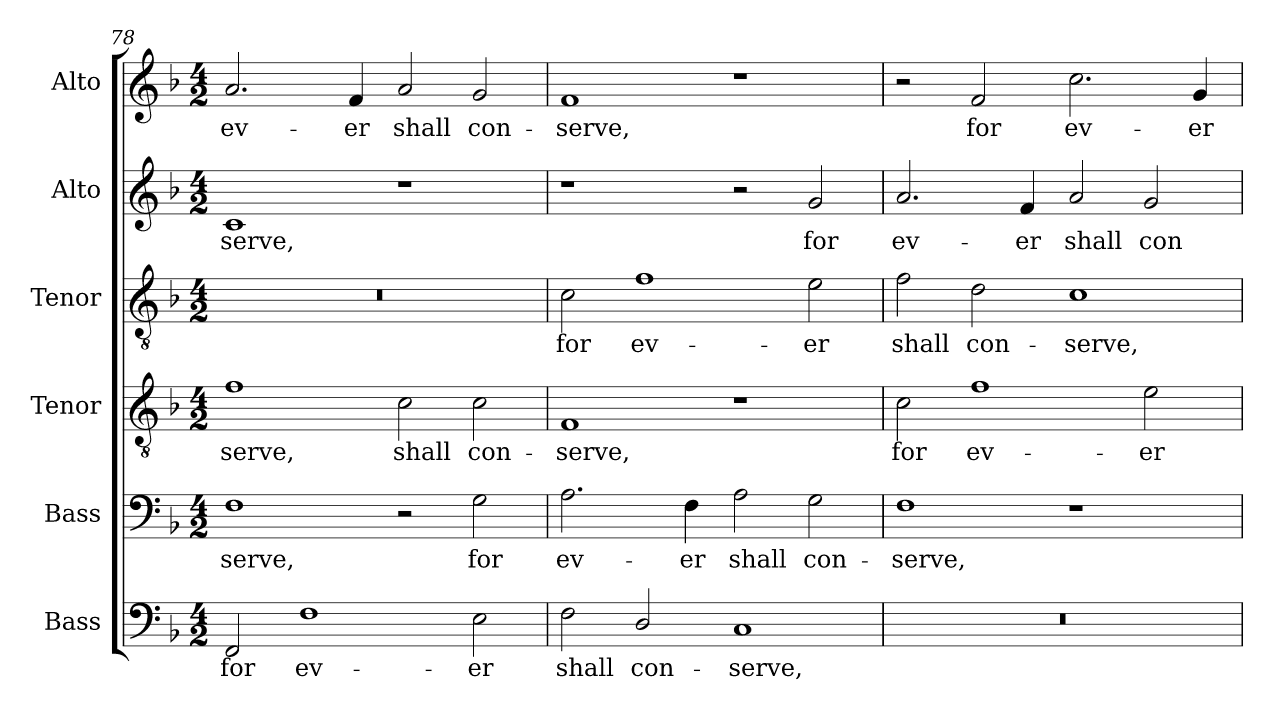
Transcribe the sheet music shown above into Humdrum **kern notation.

**kern	**text	**kern	**text	**kern	**text	**kern	**text	**kern	**text	**kern	**text
*part6	*part6	*part5	*part5	*part4	*part4	*part3	*part3	*part2	*part2	*part1	*part1
*staff6	*staff6	*staff5	*staff5	*staff4	*staff4	*staff3	*staff3	*staff2	*staff2	*staff1	*staff1
*I"Bass	*	*I"Bass	*	*I"Tenor	*	*I"Tenor	*	*I"Alto	*	*I"Alto	*
*I'B.	*	*	*	*I'T.	*	*I'T.	*	*I'A.	*	*I'A.	*
!!LO:PB:g=z
*clefF4	*	*clefF4	*	*clefGv2	*	*clefGv2	*	*clefG2	*	*clefG2	*
*	*	*	*	*ITrd7c12	*	*ITrd7c12	*	*	*	*	*
*k[b-]	*	*k[b-]	*	*k[b-]	*	*k[b-]	*	*k[b-]	*	*k[b-]	*
*F:	*	*F:	*	*F:	*	*F:	*	*F:	*	*F:	*
*M4/2	*	*M4/2	*	*M4/2	*	*M4/2	*	*M4/2	*	*M4/2	*
=78	=78	=78	=78	=78	=78	=78	=78	=78	=78	=78	=78
!	!LO:LY:b:color=#000000	!	!	!	!	!	!	!	!	!	!
!	!	!	!LO:LY:b:color=#000000	!	!	!	!	!	!	!	!
!	!	!	!	!	!LO:LY:b:color=#000000	!LO:N:vis=1	!	!	!	!	!
!	!	!	!	!	!	!	!	!	!LO:LY:b:color=#000000	!	!
!	!	!	!	!	!	!	!	!	!	!	!LO:LY:b:color=#000000
2FFi/	for	1Fi	-serve,	1Fi	-serve,	0r	.	1ci	-serve,	2.ai/	ev-
!	!LO:LY:b:color=#000000	!	!	!	!	!	!	!	!	!	!
1Fi	ev-	.	.	.	.	.	.	.	.	.	.
!	!	!	!	!	!	!	!	!	!	!	!LO:LY:b:color=#000000
.	.	.	.	.	.	.	.	.	.	4fi/	-er
!	!	!	!	!	!LO:LY:b:color=#000000	!	!	!	!	!	!
!	!	!	!	!	!	!	!	!	!	!	!LO:LY:b:color=#000000
.	.	2r	.	2Ci\	shall	.	.	1r	.	2ai/	shall
!	!LO:LY:b:color=#000000	!	!	!	!	!	!	!	!	!	!
!	!	!	!LO:LY:b:color=#000000	!	!	!	!	!	!	!	!
!	!	!	!	!	!LO:LY:b:color=#000000	!	!	!	!	!	!
!	!	!	!	!	!	!	!	!	!	!	!LO:LY:b:color=#000000
2Ei\	-er	2Gi\	for	2Ci\	con-	.	.	.	.	2gi/	con-
=79	=79	=79	=79	=79	=79	=79	=79	=79	=79	=79	=79
!	!LO:LY:b:color=#000000	!	!	!	!	!	!	!	!	!	!
!	!	!	!LO:LY:b:color=#000000	!	!	!	!	!	!	!	!
!	!	!	!	!	!LO:LY:b:color=#000000	!	!	!	!	!	!
!	!	!	!	!	!	!	!LO:LY:b:color=#000000	!	!	!	!
!	!	!	!	!	!	!	!	!	!	!	!LO:LY:b:color=#000000
2Fi\	shall	2.Ai\	ev-	1FFi	-serve,	2Ci\	for	1r	.	1fi	-serve,
!	!LO:LY:b:color=#000000	!	!	!	!	!	!	!	!	!	!
!	!	!	!	!	!	!	!LO:LY:b:color=#000000	!	!	!	!
2Di/	con-	.	.	.	.	1Fi	ev-	.	.	.	.
!	!	!	!LO:LY:b:color=#000000	!	!	!	!	!	!	!	!
.	.	4Fi\	-er	.	.	.	.	.	.	.	.
!	!LO:LY:b:color=#000000	!	!	!	!	!	!	!	!	!	!
!	!	!	!LO:LY:b:color=#000000	!	!	!	!	!	!	!	!
1Ci	-serve,	2Ai\	shall	1r	.	.	.	2r	.	1r	.
!	!	!	!LO:LY:b:color=#000000	!	!	!	!	!	!	!	!
!	!	!	!	!	!	!	!LO:LY:b:color=#000000	!	!	!	!
!	!	!	!	!	!	!	!	!	!LO:LY:b:color=#000000	!	!
.	.	2Gi\	con-	.	.	2Ei\	-er	2gi/	for	.	.
=80	=80	=80	=80	=80	=80	=80	=80	=80	=80	=80	=80
!LO:N:vis=1	!	!	!	!	!	!	!	!	!	!	!
!	!	!	!LO:LY:b:color=#000000	!	!	!	!	!	!	!	!
!	!	!	!	!	!LO:LY:b:color=#000000	!	!	!	!	!	!
!	!	!	!	!	!	!	!LO:LY:b:color=#000000	!	!	!	!
!	!	!	!	!	!	!	!	!	!LO:LY:b:color=#000000	!	!
0r	.	1Fi	-serve,	2Ci\	for	2Fi\	shall	2.ai/	ev-	2r	.
!	!	!	!	!	!LO:LY:b:color=#000000	!	!	!	!	!	!
!	!	!	!	!	!	!	!LO:LY:b:color=#000000	!	!	!	!
!	!	!	!	!	!	!	!	!	!	!	!LO:LY:b:color=#000000
.	.	.	.	1Fi	ev-	2Di\	con-	.	.	2fi/	for
!	!	!	!	!	!	!	!	!	!LO:LY:b:color=#000000	!	!
.	.	.	.	.	.	.	.	4fi/	-er	.	.
!	!	!	!	!	!	!	!LO:LY:b:color=#000000	!	!	!	!
!	!	!	!	!	!	!	!	!	!LO:LY:b:color=#000000	!	!
!	!	!	!	!	!	!	!	!	!	!	!LO:LY:b:color=#000000
.	.	1r	.	.	.	1Ci	-serve,	2ai/	shall	2.cci\	ev-
!	!	!	!	!	!LO:LY:b:color=#000000	!	!	!	!	!	!
!	!	!	!	!	!	!	!	!	!LO:LY:b:color=#000000	!	!
.	.	.	.	2Ei\	-er	.	.	2gi/	con-	.	.
!	!	!	!	!	!	!	!	!	!	!	!LO:LY:b:color=#000000
.	.	.	.	.	.	.	.	.	.	4gi/	-er
=	=	=	=	=	=	=	=	=	=	=	=
*-	*-	*-	*-	*-	*-	*-	*-	*-	*-	*-	*-
